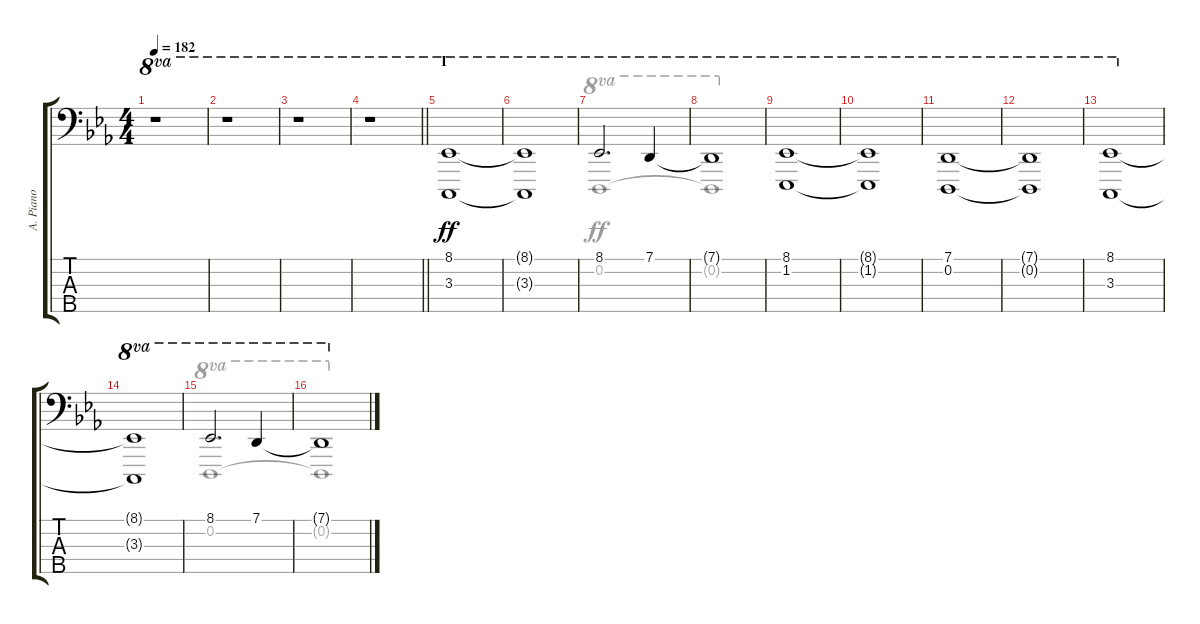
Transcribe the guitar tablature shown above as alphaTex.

\track ("A. Piano" "A. Piano") {instrument acousticgrandpiano}
\staff {score tabs}
\tuning (G2 D2 A1 E1 B0) {hide}
\voice
\ts (4 4)
\tempo 182
\clef f4
\ks eb
r.1{ot 8va dy ff} |
r.1{ot 8va} |
r.1{ot 8va} |
\barLineRight lightlight
r.1{ot 8va} |
\section ("" "I")
(8.1 3.3).1{ot 8va} |
(8.1{t} 3.3{t}).1{ot 8va} |
8.1.2{d ot 8va} 7.1.4{ot 8va} |
7.1{t}.1{ot 8va} |
(8.1 1.2).1{ot 8va} |
(8.1{t} 1.2{t}).1{ot 8va} |
(7.1 0.2).1{ot 8va} |
(7.1{t} 0.2{t}).1{ot 8va} |
(8.1 3.3).1{ot 8va} |
(8.1{t} 3.3{t}).1{ot 8va} |
8.1.2{d ot 8va} 7.1.4{ot 8va} |
7.1{t}.1{ot 8va}
\voice
\clef f4
\ottava regular
\simile none
\ks eb
|
|
|
\barLineRight lightlight
|
|
|
0.2.1{ot 8va} |
0.2{t}.1{ot 8va} |
|
|
|
|
|
|
0.2.1{ot 8va} |
0.2{t}.1{ot 8va}
